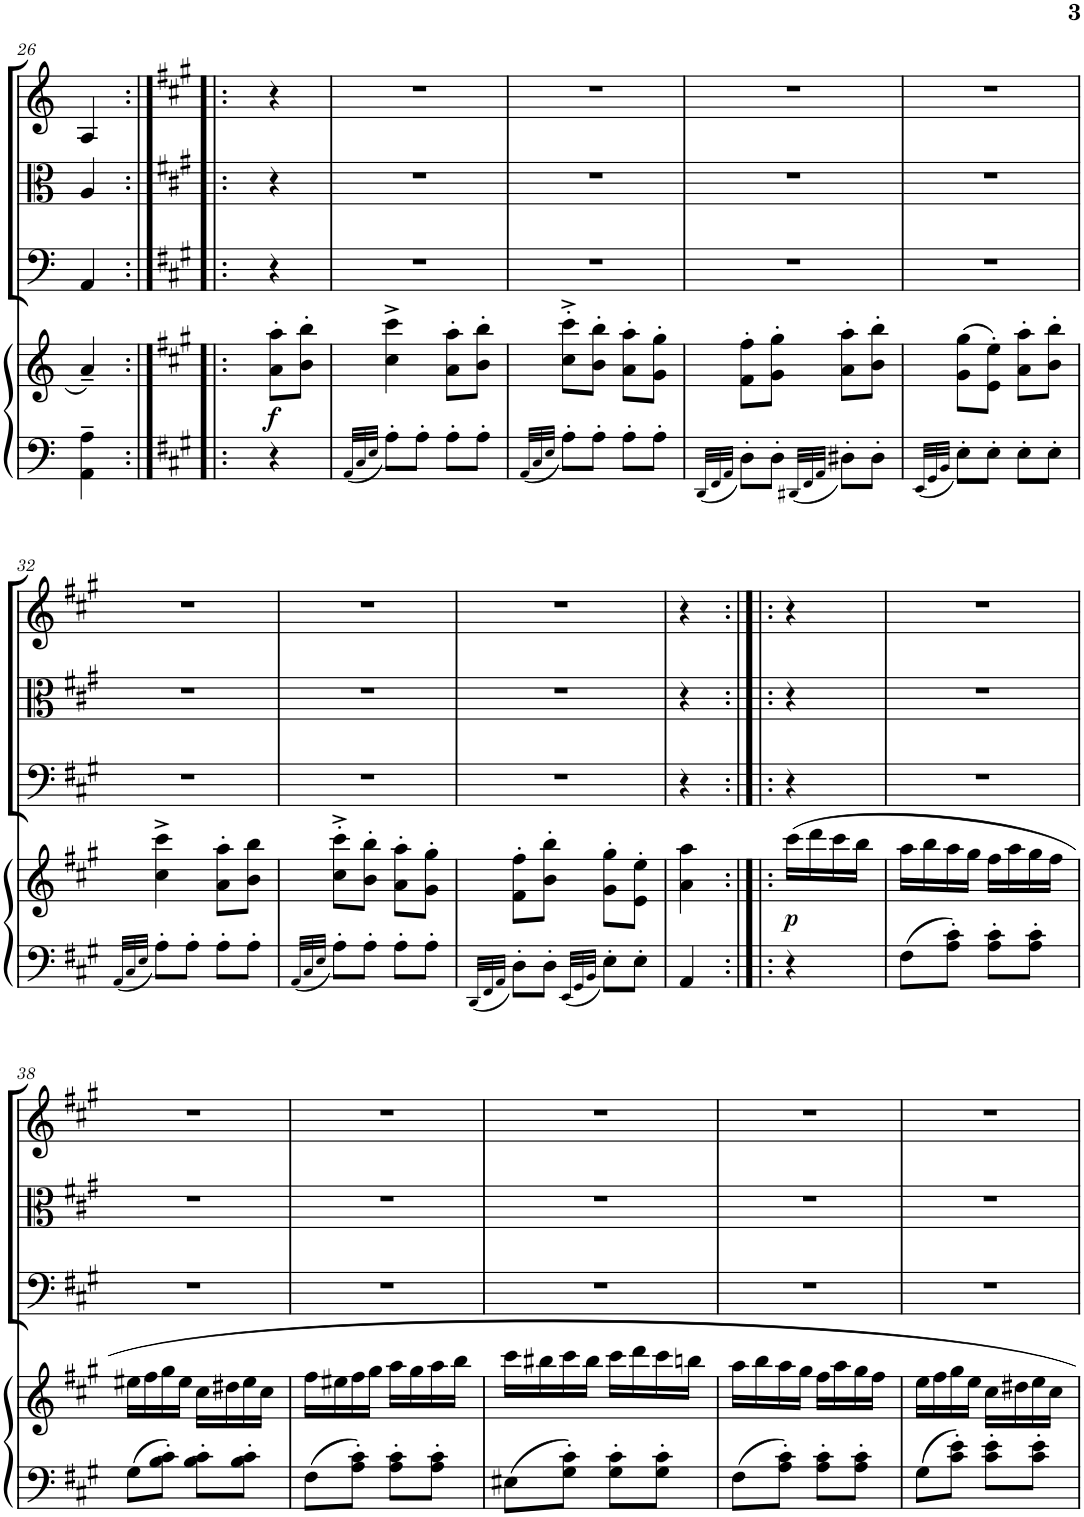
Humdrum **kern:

**kern	**kern	**dynam	**kern	**kern	**kern
*part4	*part4	*part4	*part3	*part2	*part1
*staff5	*staff4	*staff4/5	*staff3	*staff2	*staff1
*I"Piano	*	*	*I"Violoncello	*I"Viola	*I"Housle
*I'Pno	*	*	*I'Vc	*I'Vla	*
!!LO:PB:g=z
*clefF4	*clefG2	*	*clefF4	*clefC3	*clefG2
*k[]	*k[]	*	*k[]	*k[]	*k[]
*M2/4	*M2/4	*	*M2/4	*M2/4	*M2/4
=26	=26	=26	=26	=26	=26
4AA\~ 4A\~	4a~/	.	4AA/	4A/	4A/
=27:|!|:	=27:|!|:	=27:|!|:	=27:|!|:	=27:|!|:	=27:|!|:
*k[f#c#g#]	*k[f#c#g#]	*	*k[f#c#g#]	*k[f#c#g#]	*k[f#c#g#]
!	!	!LO:DY:b	!	!	!
4r	8a\' 8aa\'L	f	4r	4r	4r
.	8b\' 8bb\'J	.	.	.	.
=28	=28	=28	=28	=28	=28
32qAA/LLL	.	.	.	.	.
32qC#/	.	.	.	.	.
32qE/JJJ	.	.	.	.	.
8A'\L	4cc#\^ 4ccc#\^	.	2r	2r	2r
8A'\J	.	.	.	.	.
8A'\L	8a\' 8aa\'L	.	.	.	.
8A'\J	8b\' 8bb\'J	.	.	.	.
=29	=29	=29	=29	=29	=29
32qAA/LLL	.	.	.	.	.
32qC#/	.	.	.	.	.
32qE/JJJ	.	.	.	.	.
8A'\L	8cc#\'^ 8ccc#\'^L	.	2r	2r	2r
8A'\J	8b\' 8bb\'J	.	.	.	.
8A'\L	8a\' 8aa\'L	.	.	.	.
8A'\J	8g#\' 8gg#\'J	.	.	.	.
=30	=30	=30	=30	=30	=30
32qDD/LLL	.	.	.	.	.
32qFF#/	.	.	.	.	.
32qAA/JJJ	.	.	.	.	.
8D'\L	8f#\' 8ff#\'L	.	2r	2r	2r
8D'\J	8g#\' 8gg#\'J	.	.	.	.
32qDD#X/LLL	.	.	.	.	.
32qFF#/	.	.	.	.	.
32qAA/JJJ	.	.	.	.	.
8D#X'\L	8a\' 8aa\'L	.	.	.	.
8D#'\J	8b\' 8bb\'J	.	.	.	.
=31	=31	=31	=31	=31	=31
32qEE/LLL	.	.	.	.	.
32qGG#/	.	.	.	.	.
32qBB/JJJ	.	.	.	.	.
8E'\L	(8g#\ 8gg#\L	.	2r	2r	2r
8E'\J	8e\' 8ee\'J)	.	.	.	.
8E'\L	8a\' 8aa\'L	.	.	.	.
8E'\J	8b\' 8bb\'J	.	.	.	.
!!LO:LB:g=z
=32	=32	=32	=32	=32	=32
32qAA/LLL	.	.	.	.	.
32qC#/	.	.	.	.	.
32qE/JJJ	.	.	.	.	.
8A'\L	4cc#\^ 4ccc#\^	.	2r	2r	2r
8A'\J	.	.	.	.	.
8A'\L	8a\' 8aa\'L	.	.	.	.
8A'\J	8b\ 8bb\J	.	.	.	.
=33	=33	=33	=33	=33	=33
32qAA/LLL	.	.	.	.	.
32qC#/	.	.	.	.	.
32qE/JJJ	.	.	.	.	.
8A'\L	8cc#\'^ 8ccc#\'^L	.	2r	2r	2r
8A'\J	8b\' 8bb\'J	.	.	.	.
8A'\L	8a\' 8aa\'L	.	.	.	.
8A'\J	8g#\' 8gg#\'J	.	.	.	.
=34	=34	=34	=34	=34	=34
32qDD/LLL	.	.	.	.	.
32qFF#/	.	.	.	.	.
32qAA/JJJ	.	.	.	.	.
8D'\L	8f#\' 8ff#\'L	.	2r	2r	2r
8D'\J	8b\' 8bb\'J	.	.	.	.
32qEE/LLL	.	.	.	.	.
32qGG#/	.	.	.	.	.
32qBB/JJJ	.	.	.	.	.
8E'\L	8g#\' 8gg#\'L	.	.	.	.
8E'\J	8e\' 8ee\'J	.	.	.	.
=35	=35	=35	=35	=35	=35
4AA/	4a\ 4aa\	.	4r	4r	4r
=36:|!|:	=36:|!|:	=36:|!|:	=36:|!|:	=36:|!|:	=36:|!|:
!	!	!LO:DY:b	!	!	!
4r	16ccc#\LL	p	4r	4r	4r
.	16ddd\	.	.	.	.
.	16ccc#\	.	.	.	.
.	16bb\JJ	.	.	.	.
=37	=37	=37	=37	=37	=37
8F#\L	16aa\LL	.	2r	2r	2r
.	16bb\	.	.	.	.
8A\' 8c#\'J	16aa\	.	.	.	.
.	16gg#\JJ	.	.	.	.
8A\' 8c#\'L	16ff#\LL	.	.	.	.
.	16aa\	.	.	.	.
8A\' 8c#\'J	16gg#\	.	.	.	.
.	16ff#\JJ	.	.	.	.
!!LO:LB:g=z
=38	=38	=38	=38	=38	=38
8G#\L	16ee#X\LL	.	2r	2r	2r
.	16ff#\	.	.	.	.
8B\' 8c#\'J	16gg#\	.	.	.	.
.	16ee#\JJ	.	.	.	.
8B\' 8c#\'L	16cc#\LL	.	.	.	.
.	16dd#X\	.	.	.	.
8B\' 8c#\'J	16ee#\	.	.	.	.
.	16cc#\JJ	.	.	.	.
=39	=39	=39	=39	=39	=39
8F#\L	16ff#\LL	.	2r	2r	2r
.	16ee#X\	.	.	.	.
8A\' 8c#\'J	16ff#\	.	.	.	.
.	16gg#\JJ	.	.	.	.
8A\' 8c#\'L	16aa\LL	.	.	.	.
.	16gg#\	.	.	.	.
8A\' 8c#\'J	16aa\	.	.	.	.
.	16bb\JJ	.	.	.	.
=40	=40	=40	=40	=40	=40
8E#X\L	16ccc#\LL	.	2r	2r	2r
.	16bb#X\	.	.	.	.
8G#\' 8c#\'J	16ccc#\	.	.	.	.
.	16bb#\JJ	.	.	.	.
8G#\' 8c#\'L	16ccc#\LL	.	.	.	.
.	16ddd\	.	.	.	.
8G#\' 8c#\'J	16ccc#\	.	.	.	.
.	16bbn\JJ	.	.	.	.
=41	=41	=41	=41	=41	=41
8F#\L	16aa\LL	.	2r	2r	2r
.	16bb\	.	.	.	.
8A\' 8c#\'J	16aa\	.	.	.	.
.	16gg#\JJ	.	.	.	.
8A\' 8c#\'L	16ff#\LL	.	.	.	.
.	16aa\	.	.	.	.
8A\' 8c#\'J	16gg#\	.	.	.	.
.	16ff#\JJ	.	.	.	.
=42	=42	=42	=42	=42	=42
8G#\L	16ee\LL	.	2r	2r	2r
.	16ff#\	.	.	.	.
8c#\' 8e\'J	16gg#\	.	.	.	.
.	16ee\JJ	.	.	.	.
8c#\' 8e\'L	16cc#\LL	.	.	.	.
.	16dd#X\	.	.	.	.
8c#\' 8e\'J	16ee\	.	.	.	.
.	16cc#\JJ	.	.	.	.
=	=	=	=	=	=
*-	*-	*-	*-	*-	*-
